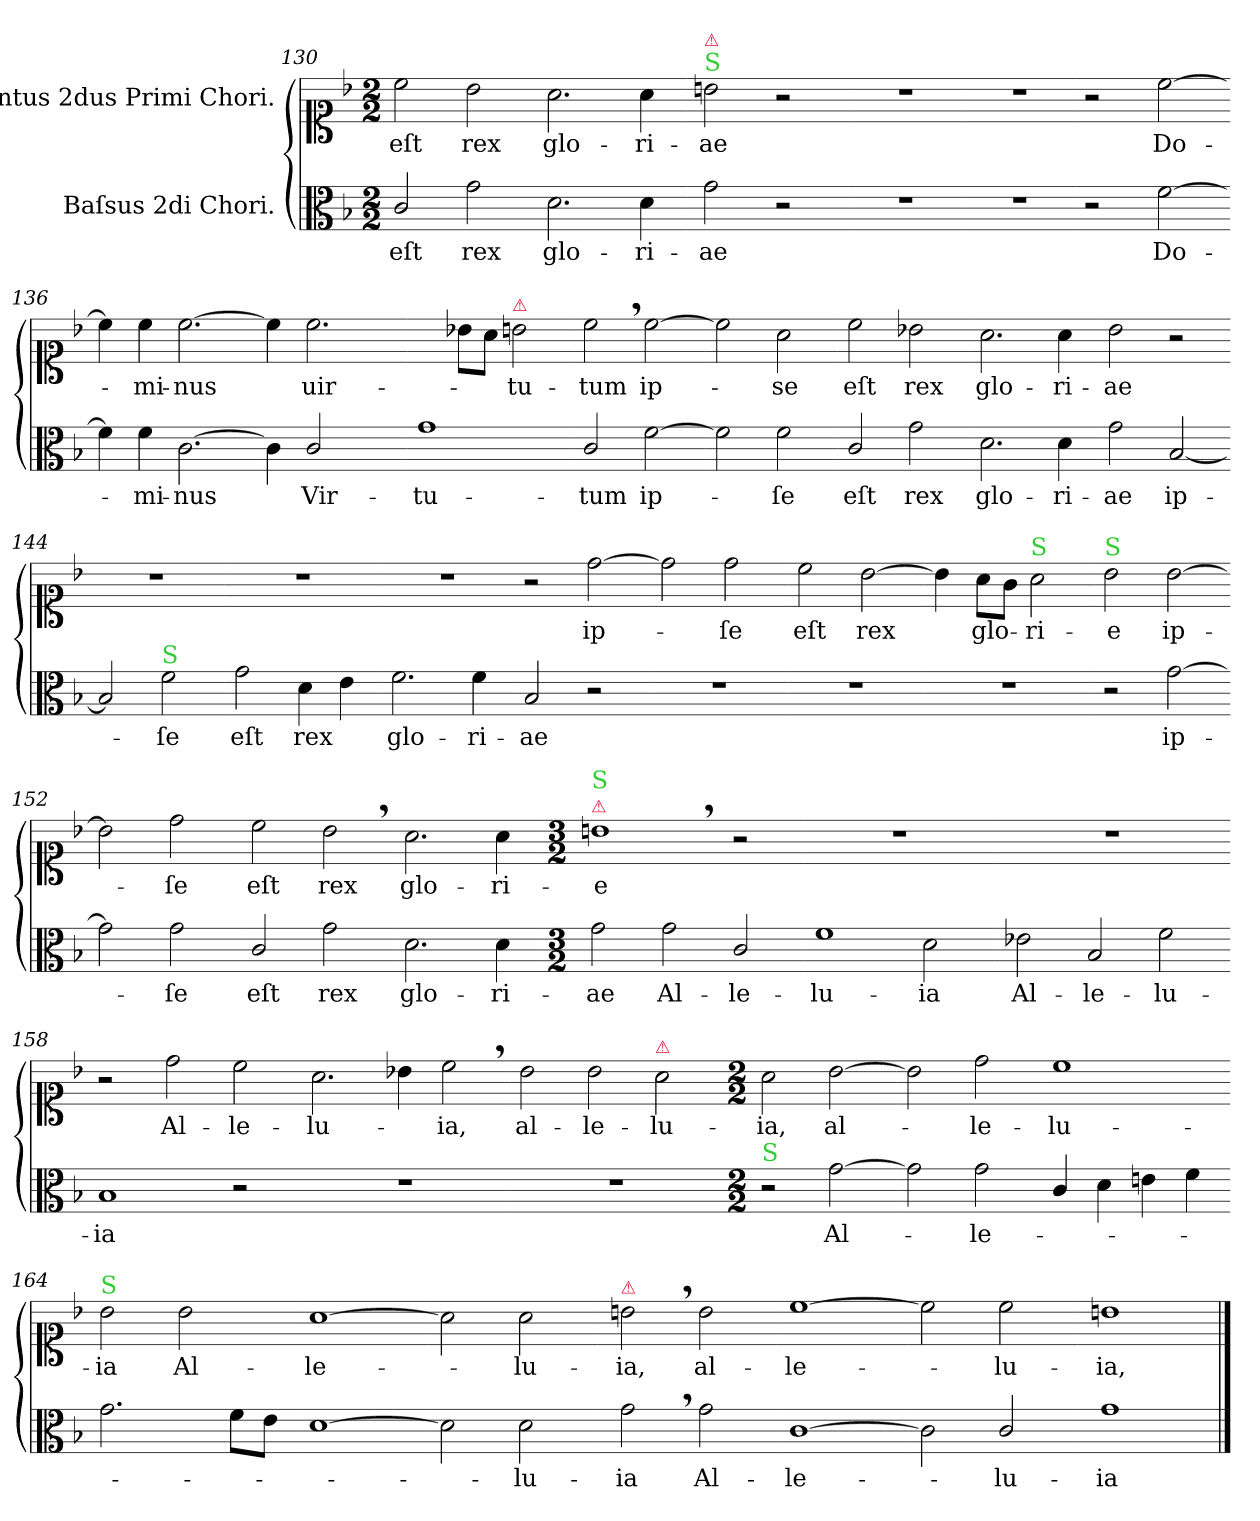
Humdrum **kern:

**kern	**text	**kern	**text
*part2	*part2	*part1	*part1
*staff2	*staff2	*staff1	*staff1
*I"Baſsus 2di Chori.	*	*I"Cantus 2dus Primi Chori.	*
*clefC3	*	*clefC1	*
*k[b-]	*	*k[b-]	*
*M2/2	*	*M2/2	*
=130	=130	=130	=130
2c/	eſt	2cc\	eſt
2g\	rex	2b-\	rex
=131-	=131-	=131-	=131-
2.d\	glo-	2.a\	glo-
4d\	-ri-	4a\	-ri-
=132-	=132-	=132-	=132-
!	!	!LO:TX:a:color=limegreen:t=S	!
!	!	!LO:TX:a:color=crimson:t=⚠	!
2g\	-ae	2bn\	-ae
2r	.	2r	.
=133-	=133-	=133-	=133-
1r	.	1r	.
=134-	=134-	=134-	=134-
1r	.	1r	.
=135-	=135-	=135-	=135-
2r	.	2r	.
[2f\	Do-	[2cc\	Do-
=136-	=136-	=136-	=136-
4f\]	.	4cc\]	.
4f\	-mi-	4cc\	-mi-
[2.c\	-nus	[2.cc\	-nus
=137-	=137-	=137-	=137-
4c\]	.	4cc\]	.
2c/	Vir-	2.cc\	uir-
4ryy	.	.	.
=138-	=138-	=138-	=138-
1g\	-tu-	4ryy	.
.	.	8b-X\L	.
.	.	8a\J	.
!	!	!LO:TX:a:color=crimson:t=⚠	!
.	.	2bn\	-tu-
=139-	=139-	=139-	=139-
2c/	-tum	2cc,<\	-tum
[2f\	ip-	[2cc\	ip-
=140-	=140-	=140-	=140-
2f\]	.	2cc\]	.
2f\	-ſe	2a\	-se
=141-	=141-	=141-	=141-
2c/	eſt	2cc\	eſt
2g\	rex	2b-X\	rex
=142-	=142-	=142-	=142-
2.d\	glo-	2.a\	glo-
4d\	-ri-	4a\	-ri-
=143-	=143-	=143-	=143-
2g\	-ae	2b-\	-ae
[2B-/	ip-	2r	.
=144-	=144-	=144-	=144-
2B-/]	.	1r	.
!LO:TX:a:color=limegreen:t=S	!	!	!
2f\	-ſe	.	.
=145-	=145-	=145-	=145-
2g\	eſt	1r	.
4d\	rex	.	.
4e\	.	.	.
=146-	=146-	=146-	=146-
2.f\	glo-	1r	.
4f\	-ri-	.	.
=147-	=147-	=147-	=147-
2B-/	-ae	2r	.
2r	.	[2dd\	ip-
=148-	=148-	=148-	=148-
1r	.	2dd\]	.
.	.	2dd\	-ſe
=149-	=149-	=149-	=149-
1r	.	2cc\	eſt
.	.	[2b-\	rex
=150-	=150-	=150-	=150-
1r	.	4b-\]	.
.	.	8a\L	glo-
.	.	8g\J	.
!	!	!LO:TX:a:color=limegreen:t=S	!
.	.	2a\	-ri-
=151-	=151-	=151-	=151-
!	!	!LO:TX:a:color=limegreen:t=S	!
2r	.	2b-\	-e
[2g\	ip-	[2b-\	ip-
=152-	=152-	=152-	=152-
2g\]	.	2b-\]	.
2g\	-ſe	2dd\	-ſe
=153-	=153-	=153-	=153-
2c/	eſt	2cc\	eſt
2g\	rex	2b-,<\	rex
=154-	=154-	=154-	=154-
2.d\	glo-	2.a\	glo-
4d\	-ri-	4a\	-ri-
=155-	=155-	=155-	=155-
*M3/2	*	*M3/2	*
!	!	!LO:TX:a:color=crimson:t=⚠	!
!	!	!LO:TX:a:color=limegreen:t=S	!
2g\	-ae	1bn,<\	-e
2g\	Al-	.	.
2c/	-le-	2r	.
=156-	=156-	=156-	=156-
1f\	-lu-	1.r	.
2d\	-ia	.	.
=157-	=157-	=157-	=157-
2e-X\	Al-	1.r	.
2B-/	-le-	.	.
2f\	-lu-	.	.
=158-	=158-	=158-	=158-
1B-/	-ia	2r	.
.	.	2dd\	Al-
2r	.	2cc\	-le-
=159-	=159-	=159-	=159-
1.r	.	2.a\	-lu-
.	.	4b-X\	.
.	.	2cc,<\	-ia,
=160-	=160-	=160-	=160-
1.r	.	2b-\	al-
.	.	2b-\	-le-
!	!	!LO:TX:a:color=crimson:t=⚠	!
.	.	2a\	-lu-
=161-	=161-	=161-	=161-
*M2/2	*	*M2/2	*
!LO:TX:a:color=limegreen:t=S	!	!	!
2r	.	2a\	-ia,
[2g\	Al-	[2b-\	al-
=162-	=162-	=162-	=162-
2g\]	.	2b-\]	.
2g\	-le-	2dd\	-le-
=163-	=163-	=163-	=163-
4c/	.	1cc\	-lu-
4d\	.	.	.
4en\	.	.	.
4f\	.	.	.
=164-	=164-	=164-	=164-
!	!	!LO:TX:a:color=limegreen:t=S	!
2.g\	.	2b-\	-ia
.	.	2b-\	Al-
8f\L	.	.	.
8e\J	.	.	.
=165-	=165-	=165-	=165-
[1d\	.	[1a\	-le-
=166-	=166-	=166-	=166-
2d\]	.	2a\]	.
2d\	-lu-	2a\	-lu-
=167-	=167-	=167-	=167-
!	!	!LO:TX:a:color=crimson:t=⚠	!
2g,<\	-ia	2bn,<\	-ia,
2g\	Al-	2b\	al-
=168-	=168-	=168-	=168-
[1c\	-le-	[1cc\	-le-
=169-	=169-	=169-	=169-
2c\]	.	2cc\]	.
2c/	-lu-	2cc\	-lu-
=170-	=170-	=170-	=170-
1g\	-ia	1bn\	-ia,
==	==	==	==
*-	*-	*-	*-
